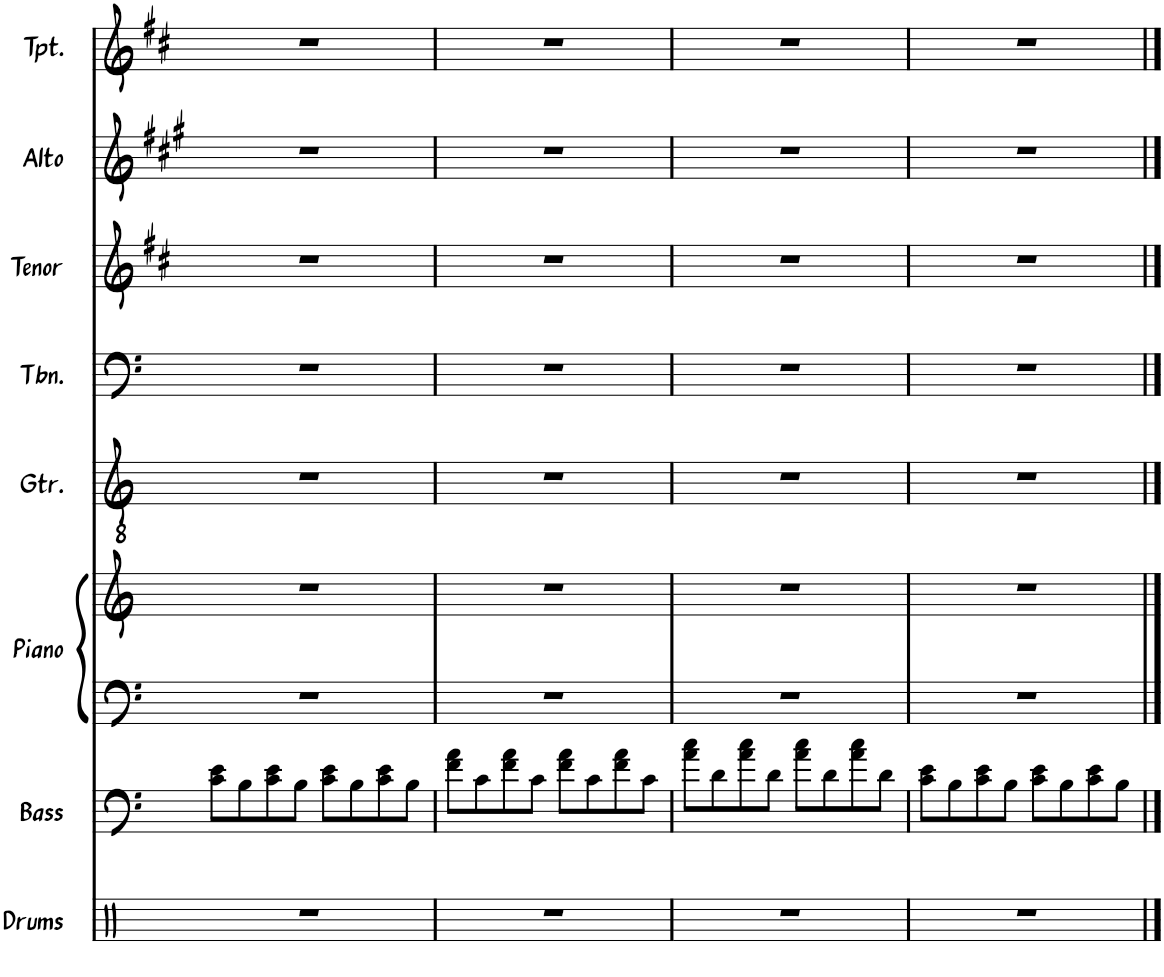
**kern	**kern	**kern	**kern	**kern	**kern	**kern	**kern	**kern
*part8	*part7	*part6	*part6	*part5	*part4	*part3	*part2	*part1
*staff9	*staff8	*staff7	*staff6	*staff5	*staff4	*staff3	*staff2	*staff1
*I"Drums	*I"Bass	*I"Piano	*	*I"Guitar	*I"Trombone	*I"Tenor Sax	*I"Alto Sax	*I"Trumpet
*I'Drums	*I'Bass	*I'Piano	*	*I'Gtr.	*I'Tbn.	*I'Tenor	*I'Alto	*I'Tpt.
!!LO:PB:g=z
*clefX	*clefF4	*clefF4	*clefG2	*clefGv2	*clefF4	*clefG2	*clefG2	*clefG2
*	*Trd7c12	*	*	*	*	*Trd8c14	*Trd5c9	*Trd1c2
*k[]	*k[]	*k[]	*k[]	*k[]	*k[]	*k[f#c#]	*k[f#c#g#]	*k[f#c#]
*M4/4	*M4/4	*M4/4	*M4/4	*M4/4	*M4/4	*M4/4	*M4/4	*M4/4
=9	=9	=9	=9	=9	=9	=9	=9	=9
1r	8c\ 8e\L	1r	1r	1r	1r	1r	1r	1r
.	8B\	.	.	.	.	.	.	.
.	8c\ 8e\	.	.	.	.	.	.	.
.	8B\J	.	.	.	.	.	.	.
.	8c\ 8e\L	.	.	.	.	.	.	.
.	8B\	.	.	.	.	.	.	.
.	8c\ 8e\	.	.	.	.	.	.	.
.	8B\J	.	.	.	.	.	.	.
=10	=10	=10	=10	=10	=10	=10	=10	=10
1r	8f\ 8a\L	1r	1r	1r	1r	1r	1r	1r
.	8c\	.	.	.	.	.	.	.
.	8f\ 8a\	.	.	.	.	.	.	.
.	8c\J	.	.	.	.	.	.	.
.	8f\ 8a\L	.	.	.	.	.	.	.
.	8c\	.	.	.	.	.	.	.
.	8f\ 8a\	.	.	.	.	.	.	.
.	8c\J	.	.	.	.	.	.	.
=11	=11	=11	=11	=11	=11	=11	=11	=11
1r	8a\ 8cc\L	1r	1r	1r	1r	1r	1r	1r
.	8d\	.	.	.	.	.	.	.
.	8a\ 8cc\	.	.	.	.	.	.	.
.	8d\J	.	.	.	.	.	.	.
.	8a\ 8cc\L	.	.	.	.	.	.	.
.	8d\	.	.	.	.	.	.	.
.	8a\ 8cc\	.	.	.	.	.	.	.
.	8d\J	.	.	.	.	.	.	.
=12	=12	=12	=12	=12	=12	=12	=12	=12
1r	8c\ 8e\L	1r	1r	1r	1r	1r	1r	1r
.	8B\	.	.	.	.	.	.	.
.	8c\ 8e\	.	.	.	.	.	.	.
.	8B\J	.	.	.	.	.	.	.
.	8c\ 8e\L	.	.	.	.	.	.	.
.	8B\	.	.	.	.	.	.	.
.	8c\ 8e\	.	.	.	.	.	.	.
.	8B\J	.	.	.	.	.	.	.
==	==	==	==	==	==	==	==	==
*-	*-	*-	*-	*-	*-	*-	*-	*-
